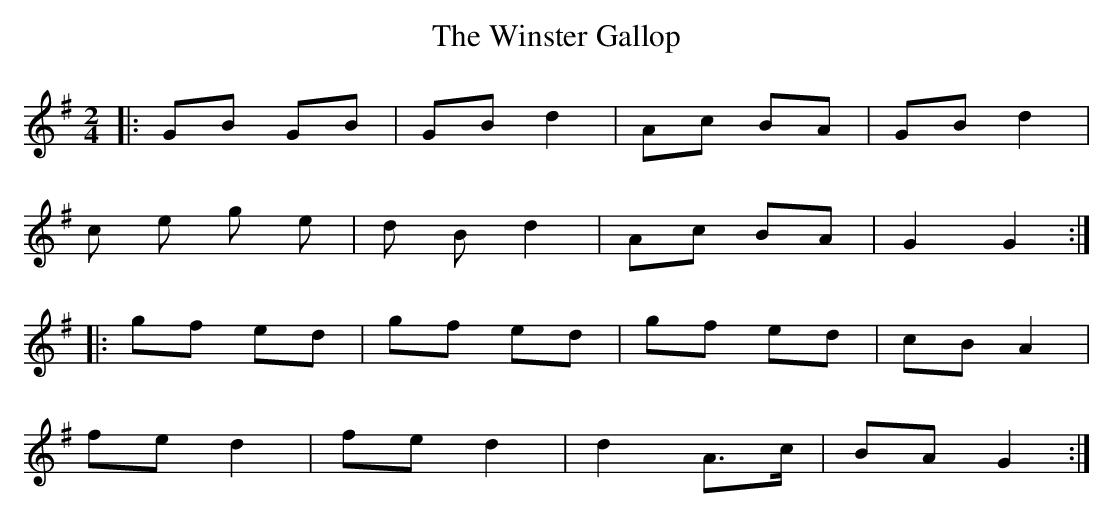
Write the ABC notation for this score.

X:1
T: Winster Gallop, The
M: 2/4
L: 1/8
K: Gmaj
|:GB GB | GB d2 | Ac BA | GB d2 |
c e g e | d B d2 | Ac BA | G2 G2:|
|:gf ed | gf ed | gf ed | cB A2 |
fe d2 | fe d2 | d2 A>c | BA G2:|
